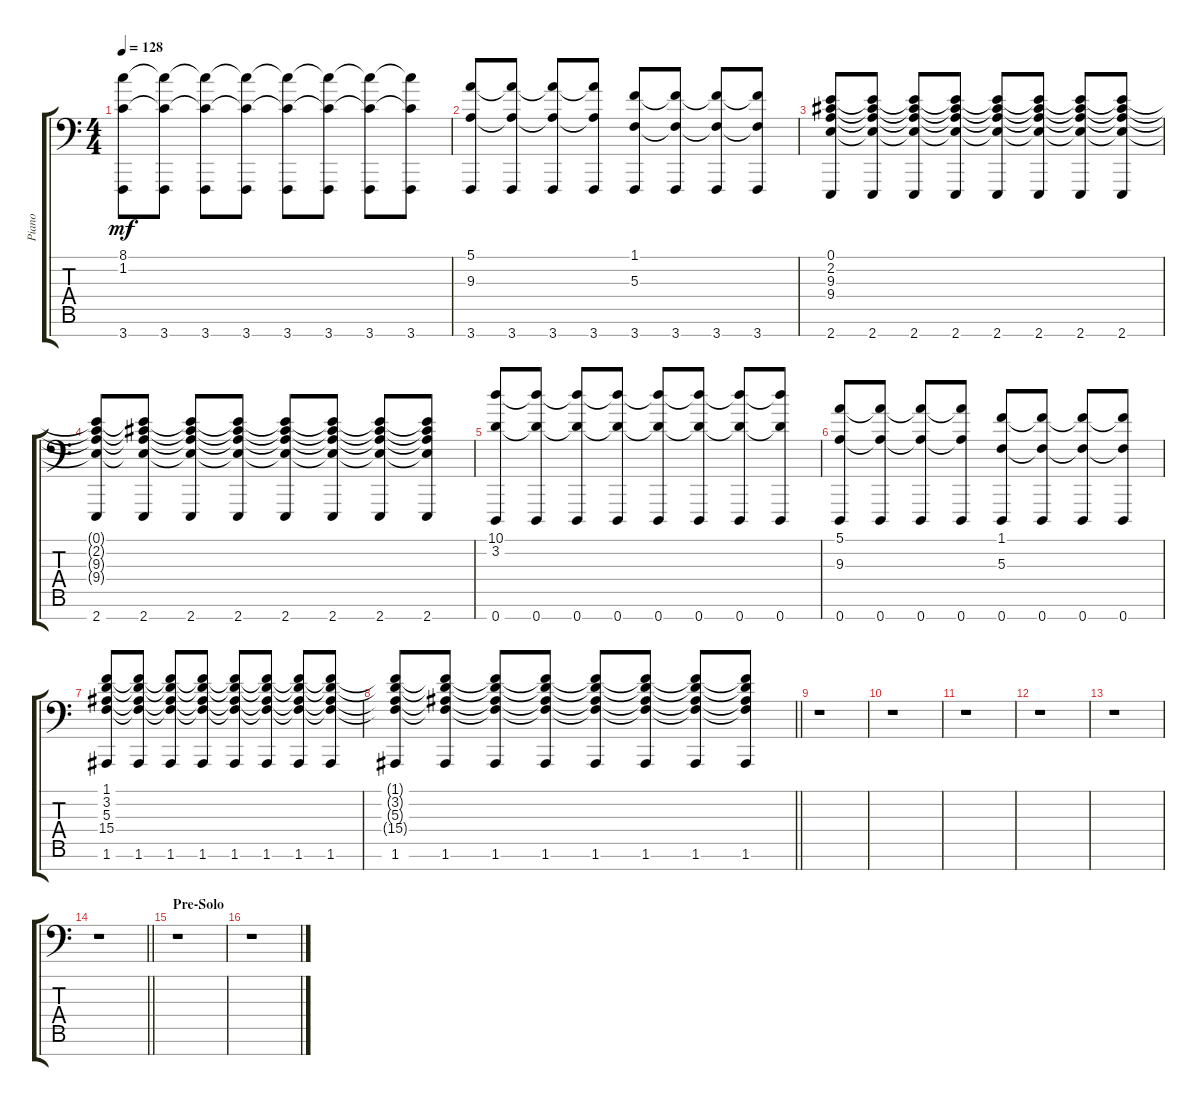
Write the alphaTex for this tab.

\track ("Piano" "Piano") {instrument acousticgrandpiano}
\staff {score tabs}
\tuning (E4 B3 C3 G2 D2 A1 D1) {hide}
\ts (4 4)
\tempo 128
\clef f4
\ks c
(8.1 1.2 3.7).8{dy mf} (8.1{t} 1.2{t} 3.7).8 (8.1{t} 1.2{t} 3.7).8 (8.1{t} 1.2{t} 3.7).8 (8.1{t} 1.2{t} 3.7).8 (8.1{t} 1.2{t} 3.7).8 (8.1{t} 1.2{t} 3.7).8 (8.1{t} 1.2{t} 3.7).8 |
(5.1 9.3 3.7).8 (5.1{t} 9.3{t} 3.7).8 (5.1{t} 9.3{t} 3.7).8 (5.1{t} 9.3{t} 3.7).8 (1.1 5.3 3.7).8 (1.1{t} 5.3{t} 3.7).8 (1.1{t} 5.3{t} 3.7).8 (1.1{t} 5.3{t} 3.7).8 |
(0.1 2.2 9.3 9.4 2.7).8 (0.1{t} 2.2{t} 9.3{t} 9.4{t} 2.7).8 (0.1{t} 2.2{t} 9.3{t} 9.4{t} 2.7).8 (0.1{t} 2.2{t} 9.3{t} 9.4{t} 2.7).8 (0.1{t} 2.2{t} 9.3{t} 9.4{t} 2.7).8 (0.1{t} 2.2{t} 9.3{t} 9.4{t} 2.7).8 (0.1{t} 2.2{t} 9.3{t} 9.4{t} 2.7).8 (0.1{t} 2.2{t} 9.3{t} 9.4{t} 2.7).8 |
(0.1{t} 2.2{t} 9.3{t} 9.4{t} 2.7).8 (0.1{t} 2.2{t} 9.3{t} 9.4{t} 2.7).8 (0.1{t} 2.2{t} 9.3{t} 9.4{t} 2.7).8 (0.1{t} 2.2{t} 9.3{t} 9.4{t} 2.7).8 (0.1{t} 2.2{t} 9.3{t} 9.4{t} 2.7).8 (0.1{t} 2.2{t} 9.3{t} 9.4{t} 2.7).8 (0.1{t} 2.2{t} 9.3{t} 9.4{t} 2.7).8 (0.1{t} 2.2{t} 9.3{t} 9.4{t} 2.7).8 |
(10.1 3.2 0.7).8 (10.1{t} 3.2{t} 0.7).8 (10.1{t} 3.2{t} 0.7).8 (10.1{t} 3.2{t} 0.7).8 (10.1{t} 3.2{t} 0.7).8 (10.1{t} 3.2{t} 0.7).8 (10.1{t} 3.2{t} 0.7).8 (10.1{t} 3.2{t} 0.7).8 |
(5.1 9.3 0.7).8 (5.1{t} 9.3{t} 0.7).8 (5.1{t} 9.3{t} 0.7).8 (5.1{t} 9.3{t} 0.7).8 (1.1 5.3 0.7).8 (1.1{t} 5.3{t} 0.7).8 (1.1{t} 5.3{t} 0.7).8 (1.1{t} 5.3{t} 0.7).8 |
(1.1 3.2 5.3 15.4 1.6).8 (1.1{t} 3.2{t} 5.3{t} 15.4{t} 1.6).8 (1.1{t} 3.2{t} 5.3{t} 15.4{t} 1.6).8 (1.1{t} 3.2{t} 5.3{t} 15.4{t} 1.6).8 (1.1{t} 3.2{t} 5.3{t} 15.4{t} 1.6).8 (1.1{t} 3.2{t} 5.3{t} 15.4{t} 1.6).8 (1.1{t} 3.2{t} 5.3{t} 15.4{t} 1.6).8 (1.1{t} 3.2{t} 5.3{t} 15.4{t} 1.6).8 |
\barLineRight lightlight
(1.1{t} 3.2{t} 5.3{t} 15.4{t} 1.6).8 (1.1{t} 3.2{t} 5.3{t} 15.4{t} 1.6).8 (1.1{t} 3.2{t} 5.3{t} 15.4{t} 1.6).8 (1.1{t} 3.2{t} 5.3{t} 15.4{t} 1.6).8 (1.1{t} 3.2{t} 5.3{t} 15.4{t} 1.6).8 (1.1{t} 3.2{t} 5.3{t} 15.4{t} 1.6).8 (1.1{t} 3.2{t} 5.3{t} 15.4{t} 1.6).8 (1.1{t} 3.2{t} 5.3{t} 15.4{t} 1.6).8 |
r.1 |
r.1 |
r.1 |
r.1 |
r.1 |
\barLineRight lightlight
r.1 |
\section ("" "Pre-Solo")
r.1 |
r.1
